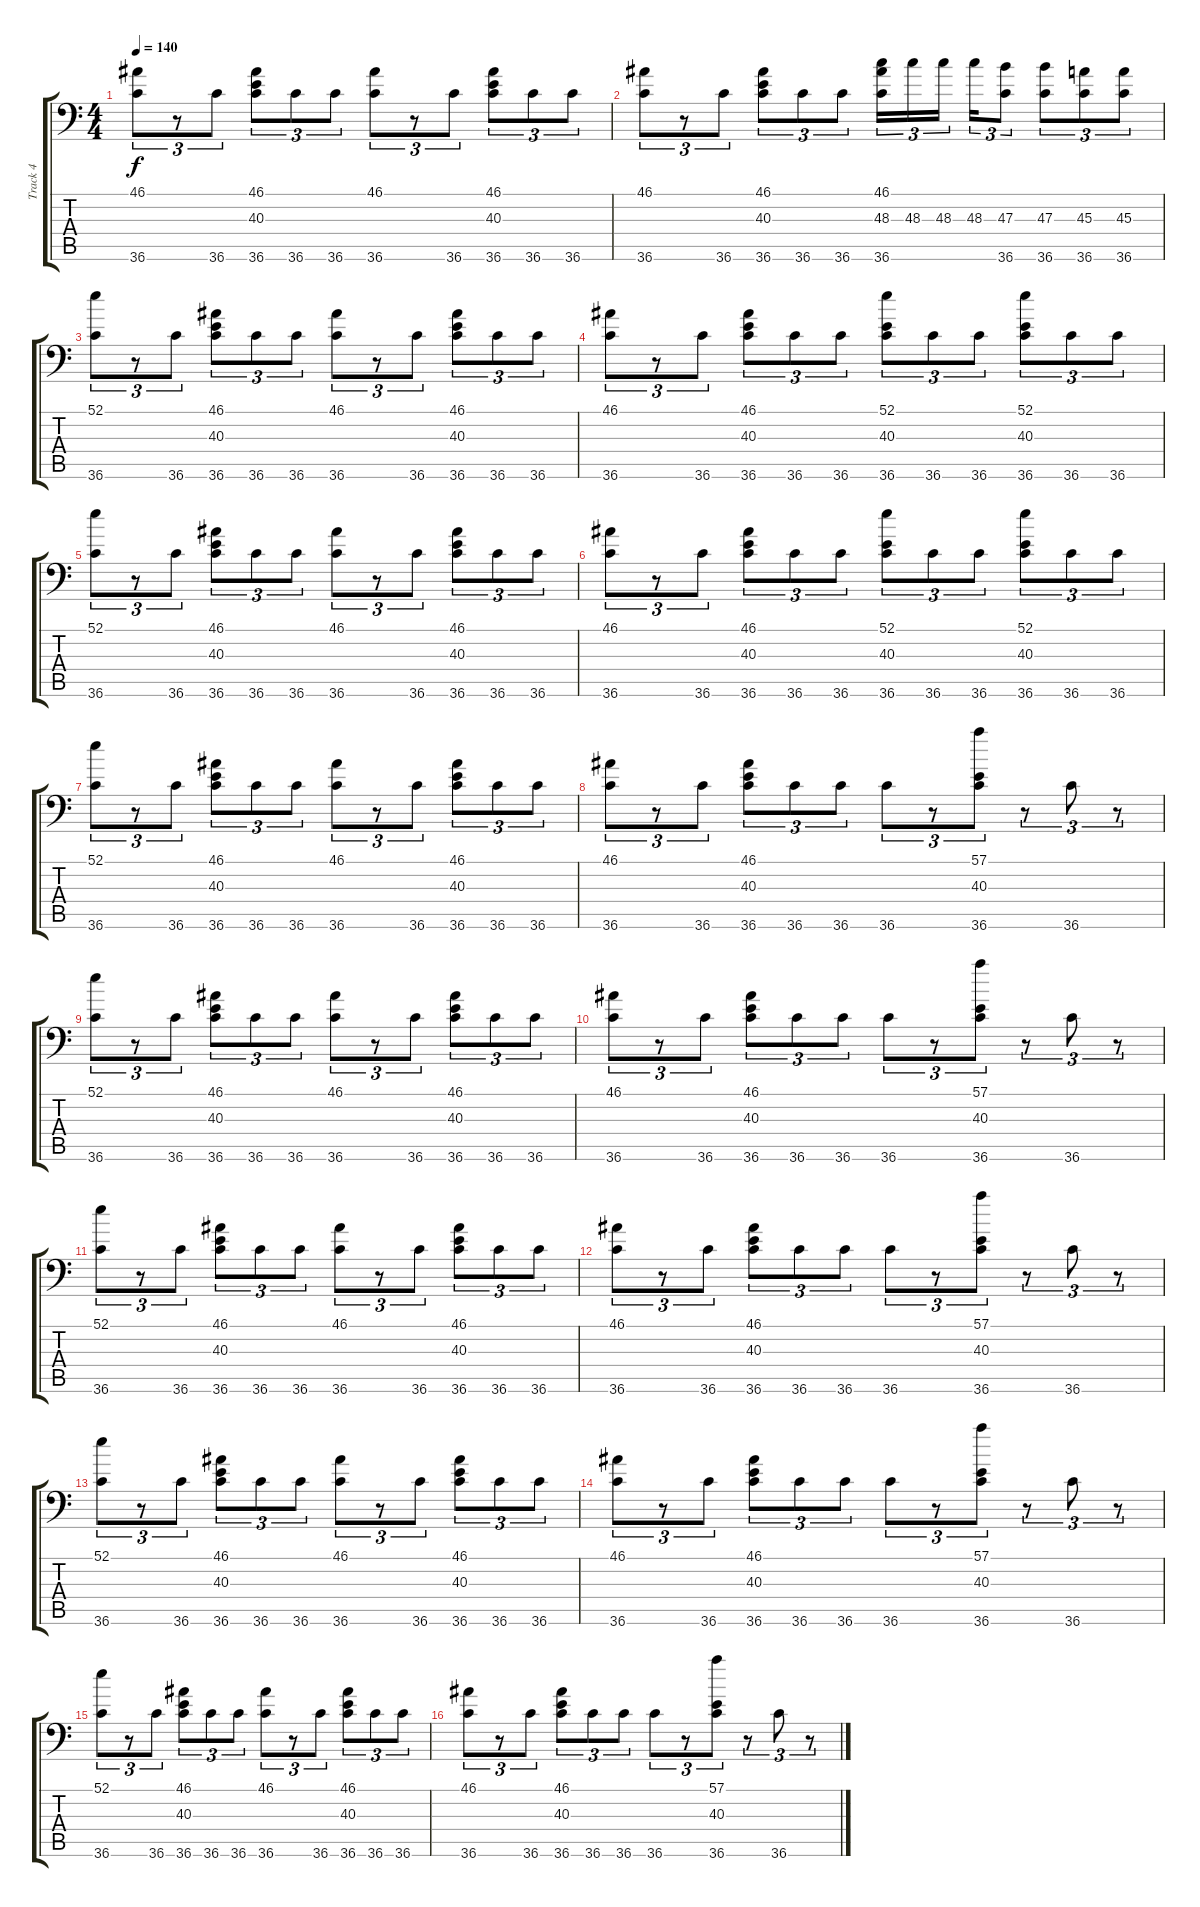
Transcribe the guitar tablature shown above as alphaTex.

\track ("Track 4" "Track 4") {instrument acousticgrandpiano}
\staff {score tabs}
\tuning (C-1 C-1 C-1 C-1 C-1 C-1) {hide}
\ts (4 4)
\tempo 140
\clef f4
\ks c
(46.1 36.6).8{tu (3 2) dy f} r.8{tu (3 2)} 36.6.8{tu (3 2)} (46.1 40.3 36.6).8{tu (3 2)} 36.6.8{tu (3 2)} 36.6.8{tu (3 2)} (46.1 36.6).8{tu (3 2)} r.8{tu (3 2)} 36.6.8{tu (3 2)} (46.1 40.3 36.6).8{tu (3 2)} 36.6.8{tu (3 2)} 36.6.8{tu (3 2)} |
(46.1 36.6).8{tu (3 2)} r.8{tu (3 2)} 36.6.8{tu (3 2)} (46.1 40.3 36.6).8{tu (3 2)} 36.6.8{tu (3 2)} 36.6.8{tu (3 2)} (46.1 48.3 36.6).16{tu (3 2)} 48.3.16{tu (3 2)} 48.3.16{tu (3 2)} 48.3.16{tu (3 2)} (47.3 36.6).8{tu (3 2)} (47.3 36.6).8{tu (3 2)} (45.3 36.6).8{tu (3 2)} (45.3 36.6).8{tu (3 2)} |
(52.1 36.6).8{tu (3 2)} r.8{tu (3 2)} 36.6.8{tu (3 2)} (46.1 40.3 36.6).8{tu (3 2)} 36.6.8{tu (3 2)} 36.6.8{tu (3 2)} (46.1 36.6).8{tu (3 2)} r.8{tu (3 2)} 36.6.8{tu (3 2)} (46.1 40.3 36.6).8{tu (3 2)} 36.6.8{tu (3 2)} 36.6.8{tu (3 2)} |
(46.1 36.6).8{tu (3 2)} r.8{tu (3 2)} 36.6.8{tu (3 2)} (46.1 40.3 36.6).8{tu (3 2)} 36.6.8{tu (3 2)} 36.6.8{tu (3 2)} (52.1 40.3 36.6).8{tu (3 2)} 36.6.8{tu (3 2)} 36.6.8{tu (3 2)} (52.1 40.3 36.6).8{tu (3 2)} 36.6.8{tu (3 2)} 36.6.8{tu (3 2)} |
(52.1 36.6).8{tu (3 2)} r.8{tu (3 2)} 36.6.8{tu (3 2)} (46.1 40.3 36.6).8{tu (3 2)} 36.6.8{tu (3 2)} 36.6.8{tu (3 2)} (46.1 36.6).8{tu (3 2)} r.8{tu (3 2)} 36.6.8{tu (3 2)} (46.1 40.3 36.6).8{tu (3 2)} 36.6.8{tu (3 2)} 36.6.8{tu (3 2)} |
(46.1 36.6).8{tu (3 2)} r.8{tu (3 2)} 36.6.8{tu (3 2)} (46.1 40.3 36.6).8{tu (3 2)} 36.6.8{tu (3 2)} 36.6.8{tu (3 2)} (52.1 40.3 36.6).8{tu (3 2)} 36.6.8{tu (3 2)} 36.6.8{tu (3 2)} (52.1 40.3 36.6).8{tu (3 2)} 36.6.8{tu (3 2)} 36.6.8{tu (3 2)} |
(52.1 36.6).8{tu (3 2)} r.8{tu (3 2)} 36.6.8{tu (3 2)} (46.1 40.3 36.6).8{tu (3 2)} 36.6.8{tu (3 2)} 36.6.8{tu (3 2)} (46.1 36.6).8{tu (3 2)} r.8{tu (3 2)} 36.6.8{tu (3 2)} (46.1 40.3 36.6).8{tu (3 2)} 36.6.8{tu (3 2)} 36.6.8{tu (3 2)} |
(46.1 36.6).8{tu (3 2)} r.8{tu (3 2)} 36.6.8{tu (3 2)} (46.1 40.3 36.6).8{tu (3 2)} 36.6.8{tu (3 2)} 36.6.8{tu (3 2)} 36.6.8{tu (3 2)} r.8{tu (3 2)} (57.1 40.3 36.6).8{tu (3 2)} r.8{tu (3 2)} 36.6.8{tu (3 2)} r.8{tu (3 2)} |
(52.1 36.6).8{tu (3 2)} r.8{tu (3 2)} 36.6.8{tu (3 2)} (46.1 40.3 36.6).8{tu (3 2)} 36.6.8{tu (3 2)} 36.6.8{tu (3 2)} (46.1 36.6).8{tu (3 2)} r.8{tu (3 2)} 36.6.8{tu (3 2)} (46.1 40.3 36.6).8{tu (3 2)} 36.6.8{tu (3 2)} 36.6.8{tu (3 2)} |
(46.1 36.6).8{tu (3 2)} r.8{tu (3 2)} 36.6.8{tu (3 2)} (46.1 40.3 36.6).8{tu (3 2)} 36.6.8{tu (3 2)} 36.6.8{tu (3 2)} 36.6.8{tu (3 2)} r.8{tu (3 2)} (57.1 40.3 36.6).8{tu (3 2)} r.8{tu (3 2)} 36.6.8{tu (3 2)} r.8{tu (3 2)} |
(52.1 36.6).8{tu (3 2)} r.8{tu (3 2)} 36.6.8{tu (3 2)} (46.1 40.3 36.6).8{tu (3 2)} 36.6.8{tu (3 2)} 36.6.8{tu (3 2)} (46.1 36.6).8{tu (3 2)} r.8{tu (3 2)} 36.6.8{tu (3 2)} (46.1 40.3 36.6).8{tu (3 2)} 36.6.8{tu (3 2)} 36.6.8{tu (3 2)} |
(46.1 36.6).8{tu (3 2)} r.8{tu (3 2)} 36.6.8{tu (3 2)} (46.1 40.3 36.6).8{tu (3 2)} 36.6.8{tu (3 2)} 36.6.8{tu (3 2)} 36.6.8{tu (3 2)} r.8{tu (3 2)} (57.1 40.3 36.6).8{tu (3 2)} r.8{tu (3 2)} 36.6.8{tu (3 2)} r.8{tu (3 2)} |
(52.1 36.6).8{tu (3 2)} r.8{tu (3 2)} 36.6.8{tu (3 2)} (46.1 40.3 36.6).8{tu (3 2)} 36.6.8{tu (3 2)} 36.6.8{tu (3 2)} (46.1 36.6).8{tu (3 2)} r.8{tu (3 2)} 36.6.8{tu (3 2)} (46.1 40.3 36.6).8{tu (3 2)} 36.6.8{tu (3 2)} 36.6.8{tu (3 2)} |
(46.1 36.6).8{tu (3 2)} r.8{tu (3 2)} 36.6.8{tu (3 2)} (46.1 40.3 36.6).8{tu (3 2)} 36.6.8{tu (3 2)} 36.6.8{tu (3 2)} 36.6.8{tu (3 2)} r.8{tu (3 2)} (57.1 40.3 36.6).8{tu (3 2)} r.8{tu (3 2)} 36.6.8{tu (3 2)} r.8{tu (3 2)} |
(52.1 36.6).8{tu (3 2)} r.8{tu (3 2)} 36.6.8{tu (3 2)} (46.1 40.3 36.6).8{tu (3 2)} 36.6.8{tu (3 2)} 36.6.8{tu (3 2)} (46.1 36.6).8{tu (3 2)} r.8{tu (3 2)} 36.6.8{tu (3 2)} (46.1 40.3 36.6).8{tu (3 2)} 36.6.8{tu (3 2)} 36.6.8{tu (3 2)} |
(46.1 36.6).8{tu (3 2)} r.8{tu (3 2)} 36.6.8{tu (3 2)} (46.1 40.3 36.6).8{tu (3 2)} 36.6.8{tu (3 2)} 36.6.8{tu (3 2)} 36.6.8{tu (3 2)} r.8{tu (3 2)} (57.1 40.3 36.6).8{tu (3 2)} r.8{tu (3 2)} 36.6.8{tu (3 2)} r.8{tu (3 2)}
